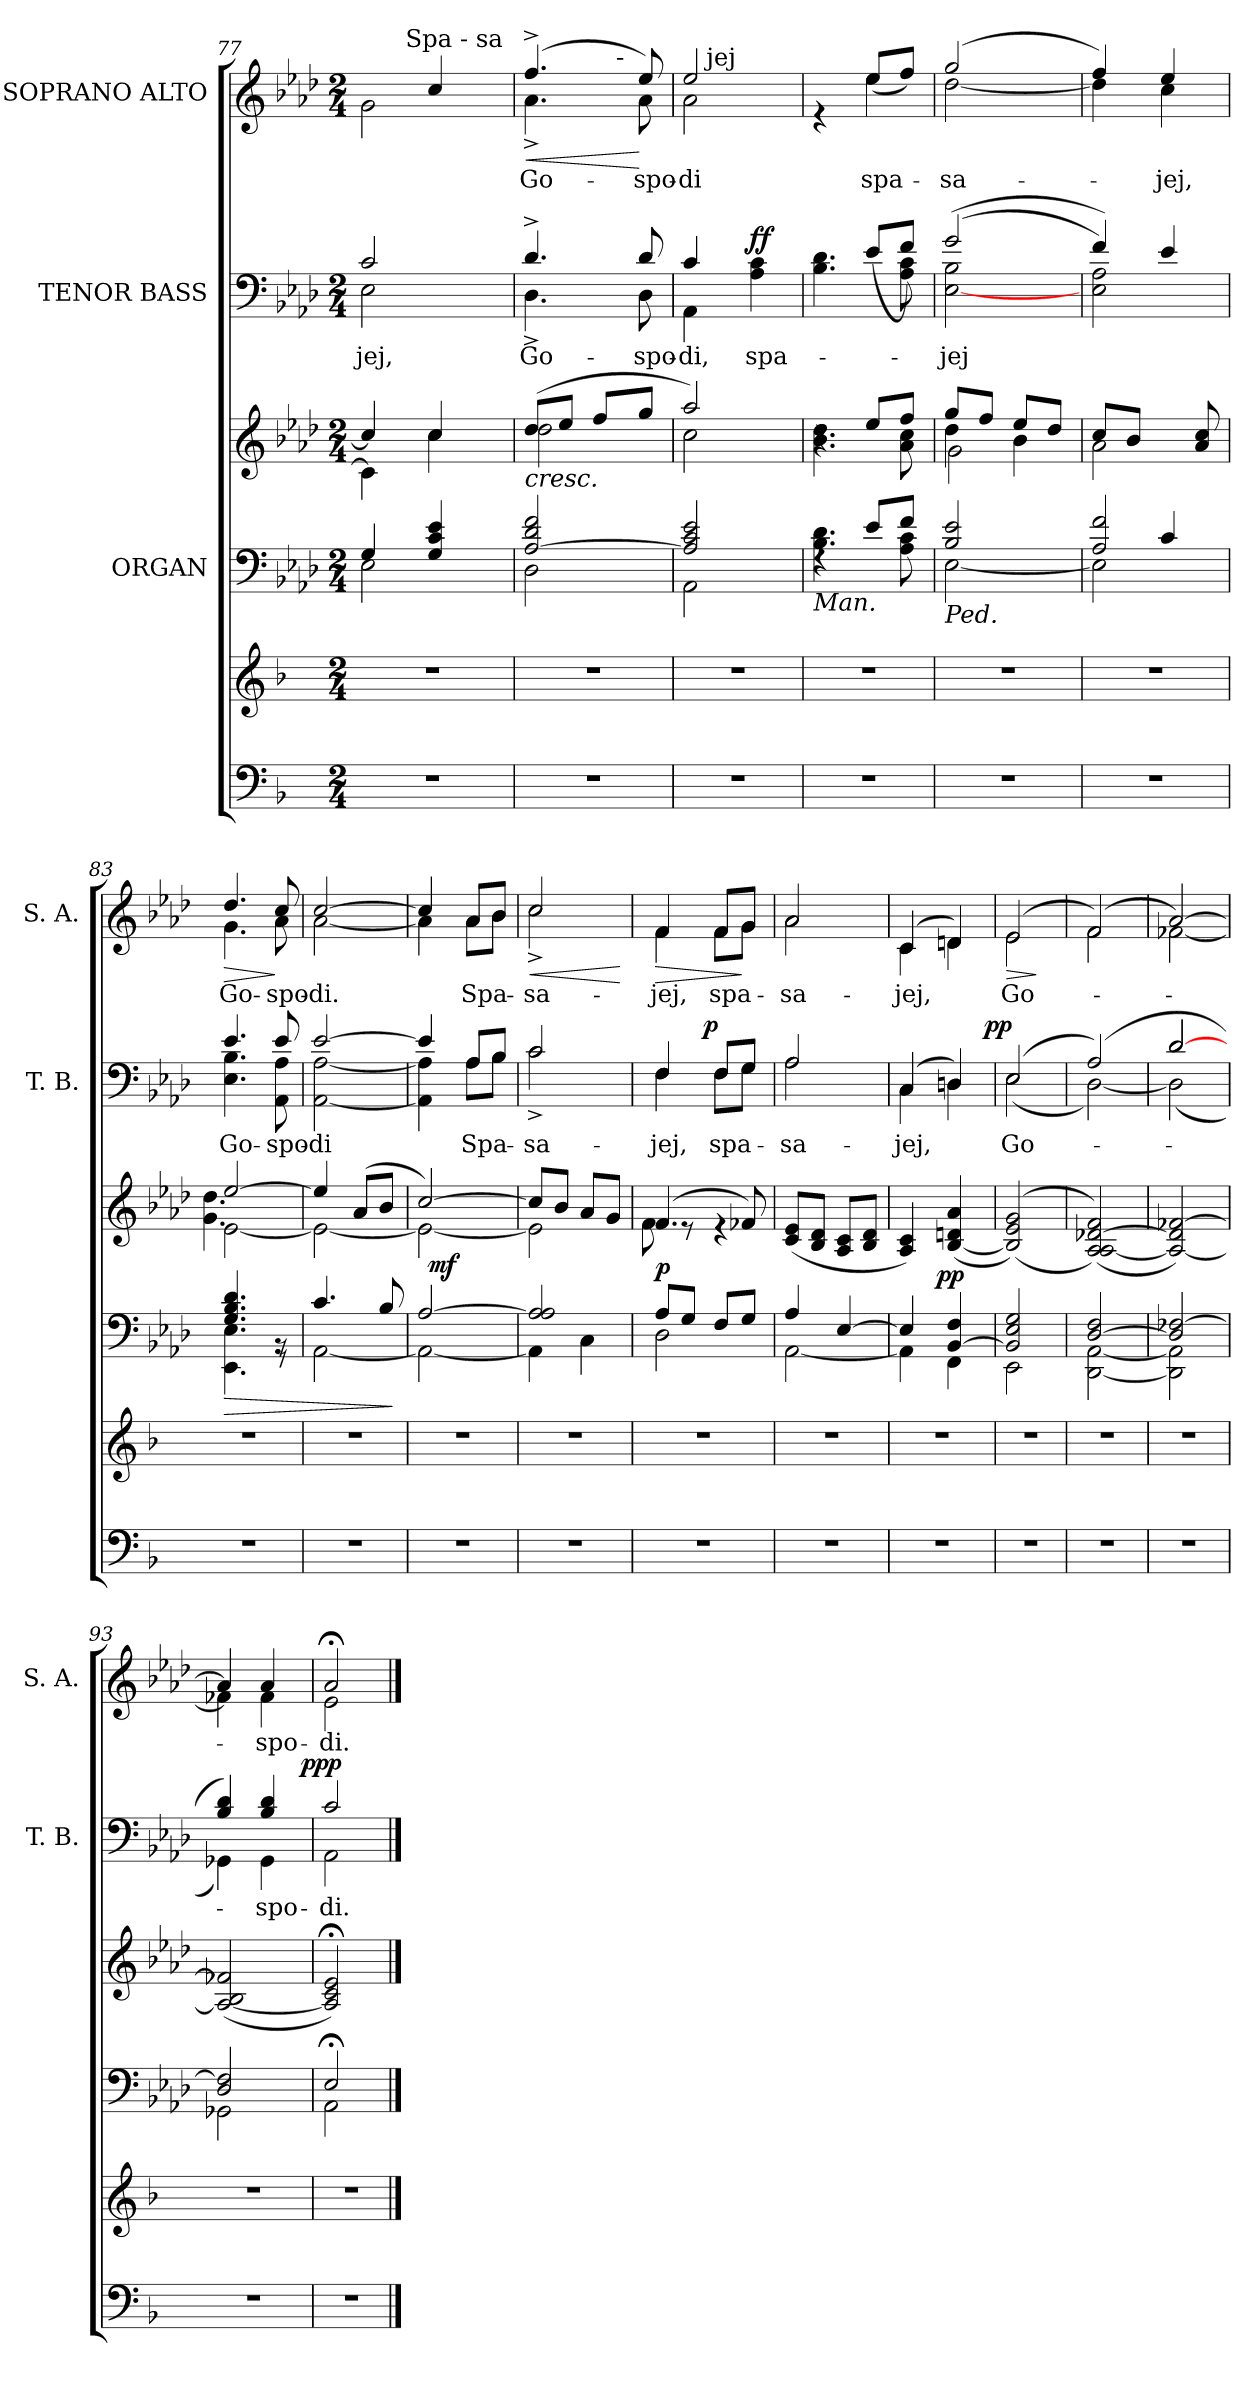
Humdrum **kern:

**kern	**kern	**kern	**kern	**dynam	**kern	**text	**dynam	**kern	**text	**dynam
*part5	*part4	*part3	*part3	*part3	*part2	*part2	*part2	*part1	*part1	*part1
*staff6	*staff5	*staff4	*staff3	*staff3/4	*staff2	*staff2	*staff2	*staff1	*staff1	*staff1
*	*	*I"ORGAN	*	*	*I"TENOR BASS	*	*	*I"SOPRANO ALTO	*	*
*	*	*	*	*	*I'T. B.	*	*	*I'S. A.	*	*
*clefF4	*clefG2	*clefF4	*clefG2	*	*clefF4	*	*	*clefG2	*	*
*k[b-]	*k[b-]	*k[b-e-a-d-]	*k[b-e-a-d-]	*	*k[b-e-a-d-]	*	*	*k[b-e-a-d-]	*	*
*F:	*F:	*A-:	*A-:	*	*A-:	*	*	*A-:	*	*
*M2/4	*M2/4	*M2/4	*M2/4	*	*M2/4	*	*	*M2/4	*	*
=77	=77	=77	=77	=77	=77	=77	=77	=77	=77	=77
*	*	*^	*^	*	*^	*	*	*	*	*
!	!	!	!	!	!	!	!	!	!LO:LY:b	!	!	!	!
*	*	*	*	*	*	*	*	*	*	*	*^	*	*
*	*	*	*	*	*	*	*	*	*	*	*	*^	*	*
2r	2r	4G/	2E-\	4cc/]	4c\]	.	2c/	2E-\	-jej,	.	8.ryy	2g\	4ryy	.	.
!	!	!	!	!	!	!	!	!	!	!	!LO:TX:a:t=Spa - sa	!	!	!	!
.	.	.	.	.	.	.	.	.	.	.	8ryy	.	.	.	.
.	.	4G/ 4c/ 4e-/	.	4cc/	4cc\	.	.	.	.	.	.	.	4cc/	.	.
.	.	.	.	.	.	.	.	.	.	.	32ryy	.	.	.	.
.	.	.	.	.	.	.	.	.	.	.	8ryy	.	.	.	.
.	.	.	.	.	.	.	.	.	.	.	32ryy	.	.	.	.
=78	=78	=78	=78	=78	=78	=78	=78	=78	=78	=78	=78	=78	=78	=78	=78
!	!	!	!	!LO:TX:b:i:t=cresc.	!	!	!	!	!	!	!	!	!	!	!
!	!	!	!	!	!	!	!	!	!LO:LY:b	!	!	!	!	!LO:LY:b	!LO:HP:b
2r	2r	[>2A-/ 2d-/ 2f/	2D-\	(>8dd-/L	2dd-\	.	4.d-^>/	4.D-^<\	Go-	.	(>4.ff^>/	4.a-^<\	4ryy	-Go-	<
.	.	.	.	8ee-/J	.	.	.	.	.	.	.	.	.	.	.
.	.	.	.	8ff/L	.	.	.	.	.	.	.	.	16ryy	.	.
!	!	!	!	!	!	!	!	!	!	!	!	!	!LO:TX:a:t=-	!	!
.	.	.	.	.	.	.	.	.	.	.	.	.	8.ryy	.	.
!	!	!	!	!	!	!	!	!	!LO:LY:b	!	!	!	!	!LO:LY:b	!
.	.	.	.	8gg/J	.	.	8d-/	8D-\	-spo-	.	8ee-/)	8a-\	.	-spo-	[
=79	=79	=79	=79	=79	=79	=79	=79	=79	=79	=79	=79	=79	=79	=79	=79
!	!	!	!	!	!	!	!	!	!LO:LY:b	!	!	!	!	!LO:LY:b	!
2r	2r	2A-/] 2c/ 2e-/	2AA-\	2aa-/)	2cc\	.	4c/	4AA-\	-di,	.	2ee-/	2a-\	16ryy	-di	.
!	!	!	!	!	!	!	!	!	!	!	!	!	!LO:TX:a:t=jej	!	!
.	.	.	.	.	.	.	.	.	.	.	.	.	4..ryy	.	.
!	!	!	!	!	!	!	!	!	!LO:LY:b	!LO:DY:b	!	!	!	!	!
.	.	.	.	.	.	.	4A-\ 4c\	4ryy	-spa-	ff	.	.	.	.	.
=80	=80	=80	=80	=80	=80	=80	=80	=80	=80	=80	=80	=80	=80	=80	=80
!	!	!LO:TX:b:i:t=Man.	!	!	!	!	!	!	!	!	!	!	!	!	!
*	*	*	*	*	*	*	*	*	*	*	*	*v	*v	*	*
2r	2r	4rF	4.B-\ 4.d-\	4ra	4.b-\ 4.dd-\	.	4.B-\ 4.d-\	4ryy	.	.	4rd	4ryy	.	.
!	!	!	!	!	!	!	!	!	!	!	!	!	!LO:LY:b	!
.	.	8e-/L	.	8ee-/L	.	.	.	(<8e-/L	.	.	4ee-\	(<8ee-/L	spa-	.
.	.	8f/J	8A-\ 8c\	8ff/J	8a-\ 8cc\	.	8A-\ 8c\	8f/J)	.	.	.	8ff/J)	.	.
!!LO:PB:g=z	!!
=81	=81	=81	=81	=81	=81	=81	=81	=81	=81	=81	=81	=81	=81	=81
*	*	*	*	*	*^	*	*	*	*	*	*	*	*	*
!	!	!LO:TX:b:i:t=Ped.	!	!	!	!	!	!	!	!	!	!	!	!	!
!	!	!	!	!	!	!	!	!	!	!LO:LY:b	!	!	!	!LO:LY:b	!
2r	2r	2B-/ 2e-/	[<2E-\	8gg/L	4dd-\	2g\	.	(>2g/	(<[<2E-\ 2B-\	jej	.	(>2gg/	[<2dd-\	-sa-	.
.	.	.	.	8ff/J	.	.	.	.	.	.	.	.	.	.	.
.	.	.	.	8ee-/L	4b-\	.	.	.	.	.	.	.	.	.	.
.	.	.	.	8dd-/J	.	.	.	.	.	.	.	.	.	.	.
*	*	*	*	*	*v	*v	*	*	*	*	*	*	*	*	*
=82	=82	=82	=82	=82	=82	=82	=82	=82	=82	=82	=82	=82	=82	=82
*	*	*	*^	*	*	*	*	*	*	*	*	*	*	*
2r	2r	2A-/ 2f/	2E-\]	4ryy	8cc/L	2a-\	.	2E-\ 2A-\)	4f/)	.	.	4ff/)	4dd-\]	.	.
.	.	.	.	.	8b-/J	.	.	.	.	.	.	.	.	.	.
!	!	!	!	!	!	!	!	!	!	!	!	!	!	!LO:LY:b	!
.	.	.	.	4c/	8ryy	.	.	.	4e-/	.	.	4ee-/	4cc\	-jej,	.
.	.	.	.	.	8a-/ 8cc/	.	.	.	.	.	.	.	.	.	.
*	*	*v	*v	*v	*	*	*	*	*	*	*	*	*	*	*
*	*	*	*v	*v	*	*	*	*	*	*	*	*	*
=83	=83	=83	=83	=83	=83	=83	=83	=83	=83	=83	=83	=83
!	!	!	!	!LO:HP:b=2	!	!	!LO:LY:b	!	!	!	!LO:LY:b	!LO:HP:b
*	*	*^	*^	*	*	*	*	*	*	*	*	*
*	*	*	*	*	*^	*	*	*	*	*	*	*	*	*
2r	2r	4.G/ 4.B-/ 4.d-/	4.EE-\ 4.E-\	[>2ee-/	[<2e-\	4.g\ 4.dd-\	>	4.e-/	4.E-\ 4.B-\	Go-	.	4.dd-/	4.g\	Go-	>
!	!	!	!	!	!	!	!	!	!	!LO:LY:b	!	!	!	!LO:LY:b	!
.	.	8rAA	8rFF	.	.	8ryy	.	8e-/	8AA-\ 8A-\	-spo-	.	8cc/	8a-\	-spo-	]
=84	=84	=84	=84	=84	=84	=84	=84	=84	=84	=84	=84	=84	=84	=84	=84
!	!	!	!	!	!	!	!	!	!	!LO:LY:b	!	!	!	!LO:LY:b	!
*	*	*	*	*	*v	*v	*	*	*	*	*	*	*	*	*
2r	2r	4.c/	[<2AA-\	4ee-/]	2e-\_	.	[>2e-/	[<2AA-\ [<2A-\	-di	.	[>2cc/	[<2a-\	-di.	.
.	.	.	.	(>8a-/L	.	.	.	.	.	.	.	.	.	.
.	.	8B-/	.	8b-/J	.	.	.	.	.	.	.	.	.	.
*	*	*v	*v	*	*	*	*v	*v	*	*	*v	*v	*	*
*	*	*	*v	*v	*	*	*	*	*	*	*
.	.	.	.	]	.	.	.	.	.	.
=85	=85	=85	=85	=85	=85	=85	=85	=85	=85	=85
*	*	*^	*^	*	*^	*	*	*^	*	*
*	*	*	*^	*	*	*	*	*	*	*	*	*	*	*
2r	2r	[>2A-/	2AA-\_	32ryy	[>2cc/)	2e-\_	.	4e-/]	4AA-\] 4A-\]	.	.	4cc/]	4a-\]	.	.
!	!	!	!	!	!	!	!LO:DY:a=2	!	!	!	!	!	!	!	!
.	.	.	.	4...ryy	.	.	mf	.	.	.	.	.	.	.	.
!	!	!	!	!	!	!	!	!	!	!LO:LY:b	!	!	!	!LO:LY:b	!
.	.	.	.	.	.	.	.	8A-/L	8A-\L	Spa-	.	8a-/L	8a-\L	Spa-	.
.	.	.	.	.	.	.	.	8B-/J	8B-\J	.	.	8b-/J	8b-\J	.	.
=86	=86	=86	=86	=86	=86	=86	=86	=86	=86	=86	=86	=86	=86	=86	=86
!	!	!	!	!	!	!	!	!	!	!LO:LY:b	!	!	!	!LO:LY:b	!LO:HP:b
*	*	*	*v	*v	*	*	*	*	*	*	*	*	*	*	*
2r	2r	2A-/] 2A-/	4AA-\]	8cc/L]	2e-\]	.	2c/	2c^<\	-sa-	.	2cc/	2cc^<\	-sa-	<
.	.	.	.	8b-/J	.	.	.	.	.	.	.	.	.	.
.	.	.	4C\	8a-/L	.	.	.	.	.	.	.	.	.	.
.	.	.	.	8g/J	.	.	.	.	.	.	.	.	.	.
*	*	*v	*v	*	*	*	*v	*v	*	*	*v	*v	*	*
*	*	*	*v	*v	*	*	*	*	*	*	*
.	.	.	.	.	.	.	.	.	.	[
!!LO:PB:g=z
=87	=87	=87	=87	=87	=87	=87	=87	=87	=87	=87
*	*	*^	*^	*	*^	*	*	*	*	*
!	!	!	!	!	!	!LO:DY:a=2	!	!	!LO:LY:b	!	!	!LO:LY:b	!LO:HP:b
*	*	*	*	*	*	*	*	*^	*	*	*^	*	*
2r	2r	8A-/L	2D-\	(>4.f/	8f\	p	4F/	4F\	8..ryy	-jej,	.	4f/	4f\	-jej,	>
.	.	8G/J	.	.	8rd	.	.	.	.	.	.	.	.	.	.
!	!	!	!	!	!	!	!	!	!	!	!LO:DY:a	!	!	!	!
.	.	.	.	.	.	.	.	.	4ryy	.	p	.	.	.	.
!	!	!	!	!	!	!	!	!	!	!LO:LY:b	!	!	!	!LO:LY:b	!
.	.	8F/L	.	.	4rd	.	8F/L	8F\L	.	spa-	.	8f/L	8f\L	spa-	.
.	.	8G/J	.	8f-X/)	.	.	8G/J	8G\J	.	.	.	8g/J	8g\J	.	]
.	.	.	.	.	.	.	.	.	32ryy	.	.	.	.	.	.
=88	=88	=88	=88	=88	=88	=88	=88	=88	=88	=88	=88	=88	=88	=88	=88
!	!	!	!	!	!	!	!	!	!	!LO:LY:b	!	!	!	!LO:LY:b	!
*	*	*	*	*v	*v	*	*	*	*	*	*	*	*	*	*
*	*	*	*	*	*	*	*v	*v	*	*	*	*	*	*
2r	2r	4A-/	[<2AA-\	(<8c/ 8e-/L	.	2A-/	2A-\	-sa-	.	2a-/	2a-\	-sa-	.
.	.	.	.	8B-/ 8d-/J	.	.	.	.	.	.	.	.	.
.	.	[>4E-/	.	8A-/ 8c/L	.	.	.	.	.	.	.	.	.
.	.	.	.	8B-/ 8d-/J	.	.	.	.	.	.	.	.	.
=89	=89	=89	=89	=89	=89	=89	=89	=89	=89	=89	=89	=89	=89
!	!	!	!	!	!	!	!	!LO:LY:b	!	!	!	!LO:LY:b	!
*	*	*	*^	*	*	*	*^	*	*	*	*	*	*
2r	2r	4E-/]	4AA-\]	8..ryy	4A-/ 4c/)	.	(>4C/	4C\	4...ryy	-jej,	.	(>4c/	4c\	-jej,	.
!	!	!	!	!	!	!LO:DY:a=2	!	!	!	!	!	!	!	!	!
.	.	.	.	4ryy	.	pp	.	.	.	.	.	.	.	.	.
.	.	[>4BB-/ 4F/	4FF\	.	(>[<4B-/ 4dn/ 4a-/	.	4Dn/)	4D\	.	.	.	4dn/)	4d\	.	.
!	!	!	!	!	!	!	!	!	!	!	!LO:DY:a	!	!	!	!
.	.	.	.	32ryy	.	.	.	.	32ryy	.	pp	.	.	.	.
=90	=90	=90	=90	=90	=90	=90	=90	=90	=90	=90	=90	=90	=90	=90	=90
!	!	!	!	!	!	!	!	!	!	!LO:LY:b	!	!	!	!LO:LY:b	!LO:HP:b
*	*	*	*v	*v	*	*	*	*v	*v	*	*	*	*	*	*
2r	2r	2BB-/] 2E-/ 2G/	2EE-\	(>(<2B-/] 2e-/ 2g/)	.	(>2E-/	(<2E-\	Go-	.	(>2e-/	2e-\	Go-	>
*	*	*	*	*	*	*v	*v	*	*	*	*	*	*
*	*	*v	*v	*	*	*	*	*	*v	*v	*	*
.	.	.	.	.	.	.	.	.	.	]
=91	=91	=91	=91	=91	=91	=91	=91	=91	=91	=91
*	*	*^	*	*	*^	*	*	*^	*	*
2r	2r	[>2D-/ 2F/	[<2DD-\ [<2AA-\	(>2A-/ [<2A-/ [>2d-X/ 2f/))	.	(>2A-/)	[<2D-\)	.	.	(<2f/)	2f\	.	.
=92	=92	=92	=92	=92	=92	=92	=92	=92	=92	=92	=92	=92	=92
*	*	*	*	*	*	*	*^	*	*	*	*	*	*
2r	2r	2D-/] [>2F-X/	2DD-\] 2AA-\]	2A-/_ 2d-/] [>2f-X/)	.	(<2d-/	(<2D-\]	[>2d-/)	.	.	[>2a-/	[<2f-X\)	.	.
=93	=93	=93	=93	=93	=93	=93	=93	=93	=93	=93	=93	=93	=93	=93
2r	2r	2D-/ 2F-/]	2GG-X\	(>2A-/_ 2B-/ 2f-X/]	.	4B-/ 4d-/)	4GG-X\)	4...ryy	.	.	4a-/]	4f-X\]	.	.
!	!	!	!	!	!	!	!	!	!LO:LY:b	!	!	!	!LO:LY:b	!
.	.	.	.	.	.	4B-/ 4d-/	4GG-\	.	-spo-	.	4a-/	4f-\	-spo-	.
!	!	!	!	!	!	!	!	!	!	!LO:DY:a	!	!	!	!
.	.	.	.	.	.	.	.	32ryy	.	ppp	.	.	.	.
=94	=94	=94	=94	=94	=94	=94	=94	=94	=94	=94	=94	=94	=94	=94
!	!	!	!	!	!	!	!	!	!LO:LY:b	!	!	!	!LO:LY:b	!
*	*	*	*	*	*	*	*v	*v	*	*	*	*	*	*
2r	2r	2E-;</	2AA-\	2A-/]; 2c/; 2e-/;)	.	2c/	2AA-\	-di.	.	2a-;</	2e-\	-di.	.
*	*	*	*	*	*	*v	*v	*	*	*	*	*	*
*	*	*v	*v	*	*	*	*	*	*v	*v	*	*
==	==	==	==	==	==	==	==	==	==	==
*-	*-	*-	*-	*-	*-	*-	*-	*-	*-	*-
